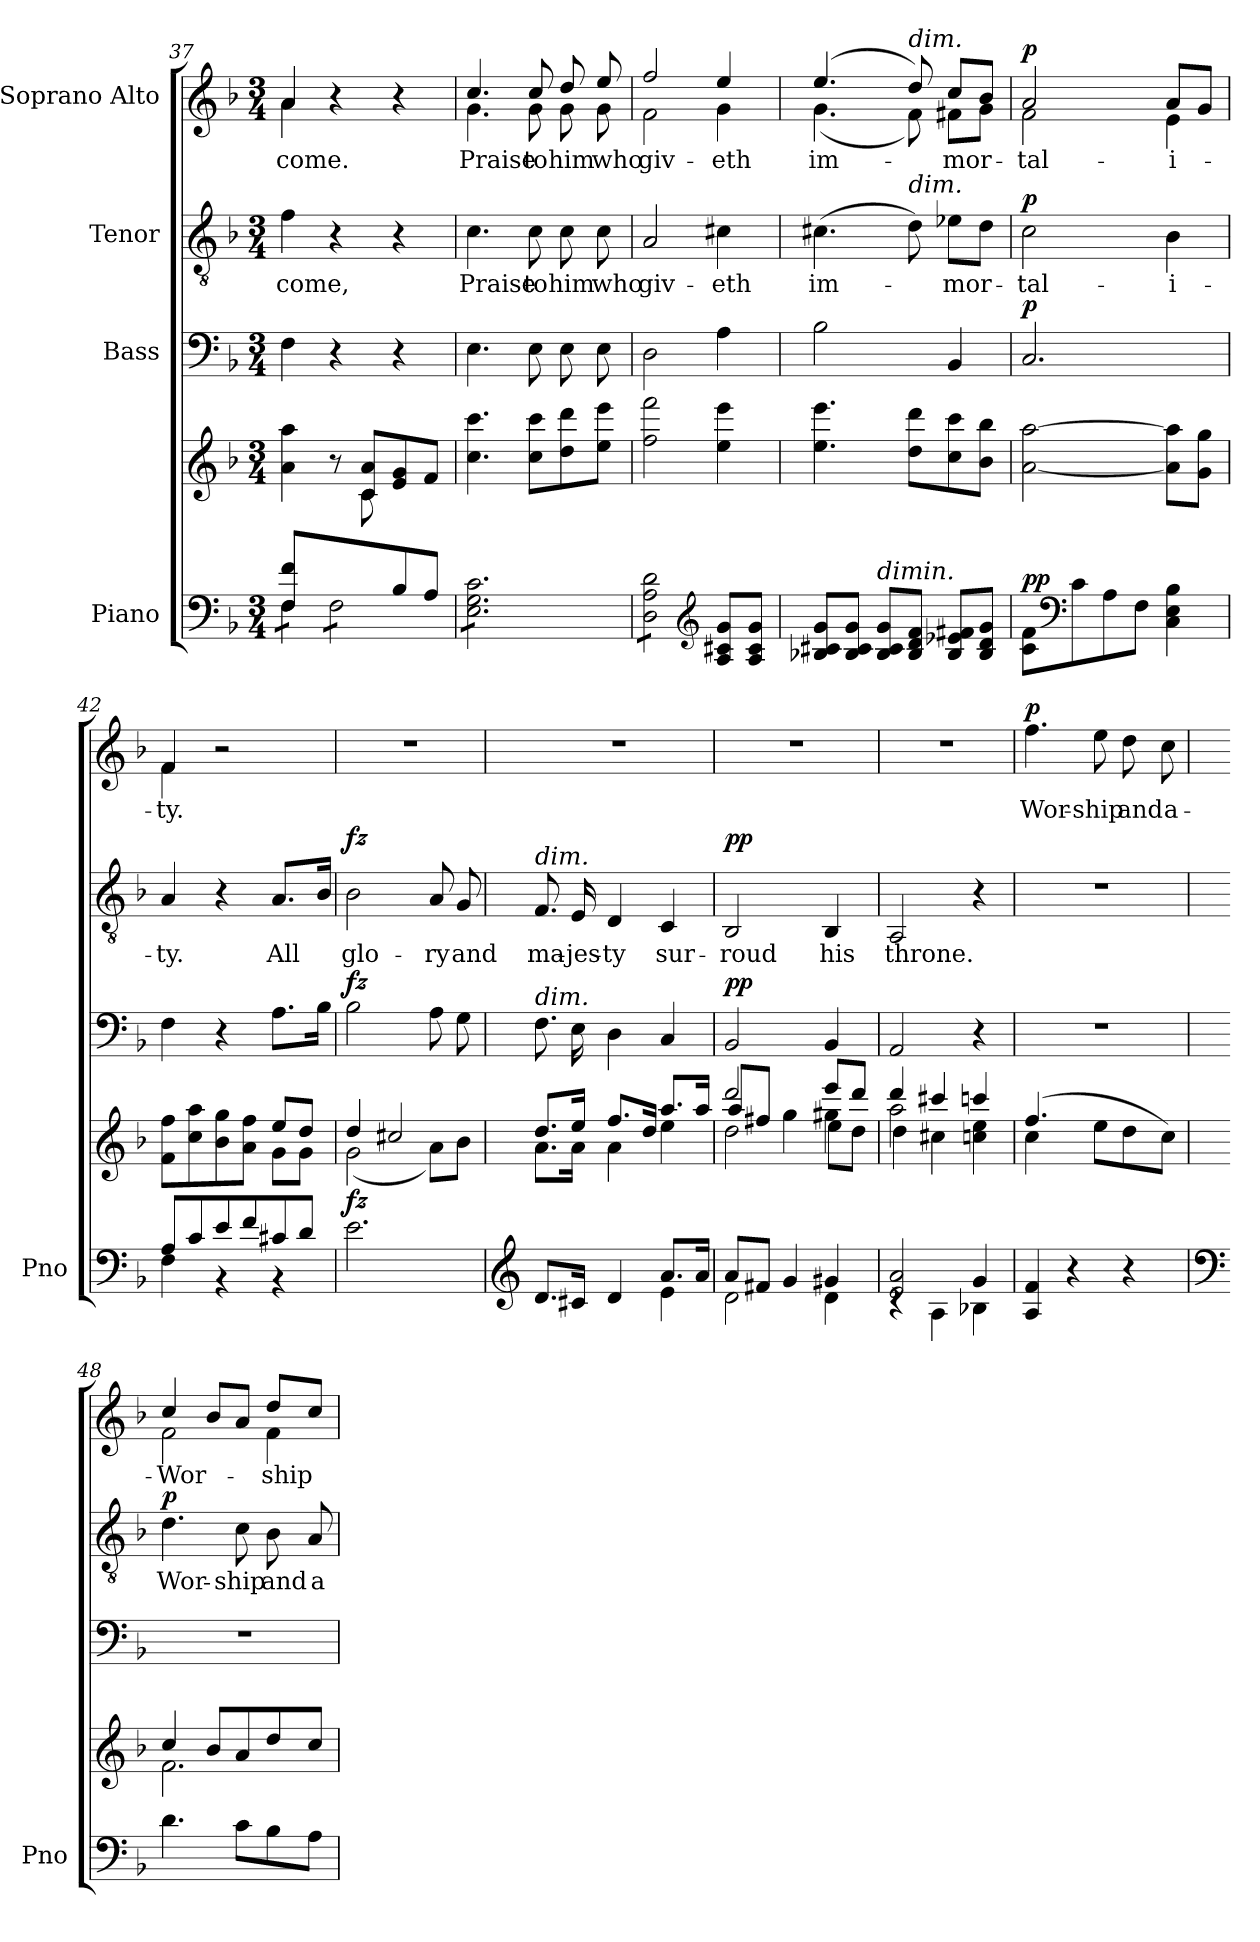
**kern	**kern	**dynam	**kern	**dynam	**kern	**text	**dynam	**kern	**text	**dynam
*part4	*part4	*part4	*part3	*part3	*part2	*part2	*part2	*part1	*part1	*part1
*staff5	*staff4	*staff4/5	*staff3	*staff3	*staff2	*staff2	*staff2	*staff1	*staff1	*staff1
*I"Piano	*	*	*I"Bass	*	*I"Tenor	*	*	*I"Soprano Alto	*	*
*I'Pno	*	*	*	*	*	*	*	*	*	*
*clefF4	*clefG2	*	*clefF4	*	*clefGv2	*	*	*clefG2	*	*
*k[b-]	*k[b-]	*	*k[b-]	*	*k[b-]	*	*	*k[b-]	*	*
*M3/4	*M3/4	*	*M3/4	*	*M3/4	*	*	*M3/4	*	*
=37	=37	=37	=37	=37	=37	=37	=37	=37	=37	=37
*^	*^	*	*	*	*	*	*	*	*	*
!	!	!	!	!	!	!	!	!LO:LY:b	!	!	!LO:LY:b	!
*	*	*	*	*	*	*	*	*	*	*^	*	*
4F/ 4f/	8F\L	4a\ 4aa\	4.ryy	.	4F\	.	4f\	come,	.	4a/	4a\	come.	.
.	8F\J	.	.	.	.	.	.	.	.	.	.	.	.
*tremolo	*	*	*	*	*	*	*	*	*	*	*	*	*
8ryy	8F\L	8r	.	.	4r	.	4r	.	.	4r	4ryy	.	.
8ryy	8F\	8c/ 8a/L	8c\L	.	.	.	.	.	.	.	.	.	.
8B-/	8F\	8e/ 8g/	4ryy	.	4r	.	4r	.	.	4r	4ryy	.	.
8A/J	8F\J	8f/J	.	.	.	.	.	.	.	.	.	.	.
*v	*v	*	*	*	*	*	*	*	*	*	*	*	*
*	*v	*v	*	*	*	*	*	*	*	*	*	*
!!LO:LB:g=z	!!
=38	=38	=38	=38	=38	=38	=38	=38	=38	=38	=38	=38
!	!	!	!	!	!	!LO:LY:b	!	!	!	!LO:LY:b	!
8E\ 8G\ 8c\L	4.cc\ 4.ccc\	.	4.E\	.	4.c\	Praise	.	4.cc/	4.g\	Praise	.
8E\ 8G\ 8c\	.	.	.	.	.	.	.	.	.	.	.
8E\ 8G\ 8c\	.	.	.	.	.	.	.	.	.	.	.
!	!	!	!	!	!	!LO:LY:b	!	!	!	!LO:LY:b	!
8E\ 8G\ 8c\	8cc\ 8ccc\L	.	8E\	.	8c\	to	.	8cc/	8g\	to	.
!	!	!	!	!	!	!LO:LY:b	!	!	!	!LO:LY:b	!
8E\ 8G\ 8c\	8dd\ 8ddd\	.	8E\	.	8c\	him	.	8dd/	8g\	him	.
!	!	!	!	!	!	!LO:LY:b	!	!	!	!LO:LY:b	!
8E\ 8G\ 8c\J	8ee\ 8eee\J	.	8E\	.	8c\	who	.	8ee/	8g\	who	.
=39	=39	=39	=39	=39	=39	=39	=39	=39	=39	=39	=39
!	!	!	!	!	!	!LO:LY:b	!	!	!	!LO:LY:b	!
8D\ 8A\ 8d\L	2ff\ 2fff\	.	2D\	.	2A/	giv-	.	2ff/	2f\	giv-	.
8D\ 8A\ 8d\	.	.	.	.	.	.	.	.	.	.	.
8D\ 8A\ 8d\	.	.	.	.	.	.	.	.	.	.	.
8D\ 8A\ 8d\J	.	.	.	.	.	.	.	.	.	.	.
*Xtremolo	*	*	*	*	*	*	*	*	*	*	*
*clefG2	*	*	*	*	*	*	*	*	*	*	*
!	!	!	!	!	!	!LO:LY:b	!	!	!	!LO:LY:b	!
8A/ 8c#X/ 8g/L	4ee\ 4eee\	.	4A\	.	4c#X\	-eth	.	4ee/	4g\	-eth	.
8A/ 8c#/ 8g/J	.	.	.	.	.	.	.	.	.	.	.
=40	=40	=40	=40	=40	=40	=40	=40	=40	=40	=40	=40
!	!	!	!	!	!	!LO:LY:b	!	!	!	!LO:LY:b	!
8B-X/ 8c#X/ 8g/L	4.ee\ 4.eee\	.	2B-\	.	(4.c#X\	im-	.	(4.ee/	(4.g\	im-	.
8B-/ 8c#/ 8g/J	.	.	.	.	.	.	.	.	.	.	.
!LO:TX:a:i:t=dimin.	!	!	!	!	!	!	!	!	!	!	!
8B-/ 8c#/ 8g/L	.	.	.	.	.	.	.	.	.	.	.
!	!	!	!	!	!	!	!	!LO:TX:a:i:t=dim.	!	!	!
!	!	!	!	!	!LO:TX:a:i:t=dim.	!	!	!	!	!	!
8B-/ 8d/ 8f/J	8dd\ 8ddd\L	.	.	.	8d\)	.	.	8dd/)	8f\)	.	.
!	!	!	!	!	!	!LO:LY:b	!	!	!	!LO:LY:b	!
8B-/ 8e-X/ 8f#X/L	8cc\ 8ccc\	.	4BB-/	.	8e-X\L	-mor-	.	8cc/L	8f#X\L	-mor-	.
8B-/ 8d/ 8g/J	8b-\ 8bb-\J	.	.	.	8d\J	.	.	8b-/J	8g\J	.	.
=41	=41	=41	=41	=41	=41	=41	=41	=41	=41	=41	=41
!	!	!LO:DY:a=2	!	!LO:DY:a	!	!LO:LY:b	!LO:DY:a	!	!	!LO:LY:b	!LO:DY:a
8c\ 8f\L	[2a\ [2aa\	pp	2.C/	p	2c\	-tal-	p	2a/	2f\	-tal-	p
*clefF4	*	*	*	*	*	*	*	*	*	*	*
8c\	.	.	.	.	.	.	.	.	.	.	.
8A\	.	.	.	.	.	.	.	.	.	.	.
8F\J	.	.	.	.	.	.	.	.	.	.	.
!	!	!	!	!	!	!LO:LY:b	!	!	!	!LO:LY:b	!
4C\ 4E\ 4B-\	8a\] 8aa\]L	.	.	.	4B-\	-i-	.	8a/L	4e\	-i-	.
.	8g\ 8gg\J	.	.	.	.	.	.	8g/J	.	.	.
!!LO:LB:g=z	!!
=42	=42	=42	=42	=42	=42	=42	=42	=42	=42	=42	=42
*^	*^	*	*	*	*	*	*	*	*	*	*
!	!	!	!	!	!	!	!	!LO:LY:b	!	!	!	!LO:LY:b	!
8A/L	4F\	8f\ 8ff\L	2ryy	.	4F\	.	4A/	-ty.	.	4f/	4f\	-ty.	.
8c/	.	8cc\ 8aa\	.	.	.	.	.	.	.	.	.	.	.
8e/	4r	8b-\ 8gg\	.	.	4r	.	4r	.	.	2r	2ryy	.	.
8f/	.	8a\ 8ff\J	.	.	.	.	.	.	.	.	.	.	.
!	!	!	!	!	!	!	!	!LO:LY:b	!	!	!	!	!
8c#X/	4r	8ee/L	8g\L	.	8.A\L	.	8.A/L	All	.	.	.	.	.
8d/J	.	8dd/J	8g\J	.	.	.	.	.	.	.	.	.	.
.	.	.	.	.	16B-\Jk	.	16B-/Jk	.	.	.	.	.	.
*v	*v	*	*	*	*	*	*	*	*	*v	*v	*	*
=43	=43	=43	=43	=43	=43	=43	=43	=43	=43	=43	=43
!	!	!	!LO:DY:a=2	!	!LO:DY:a	!	!LO:LY:b	!LO:DY:a	!	!	!
2.e\	4dd/	(2g\	fz	2B-\	fz	2B-\	glo-	fz	2.r	.	.
.	2cc#X/	.	.	.	.	.	.	.	.	.	.
!	!	!	!	!	!	!	!LO:LY:b	!	!	!	!
.	.	8a\L)	.	8A\	.	8A/	-ry	.	.	.	.
!	!	!	!	!	!	!	!LO:LY:b	!	!	!	!
.	.	8b-\J	.	8G\	.	8G/	and	.	.	.	.
=44	=44	=44	=44	=44	=44	=44	=44	=44	=44	=44	=44
*clefG2	*	*	*	*	*	*	*	*	*	*	*
*^	*	*	*	*	*	*	*	*	*	*	*
!	!	!	!	!	!	!	!LO:TX:a:i:t=dim.	!	!	!	!	!
!	!	!	!	!	!LO:TX:a:i:t=dim.	!	!	!	!	!	!	!
!	!	!	!	!	!	!	!	!LO:LY:b	!	!	!	!
8.d/L	2ryy	8.dd/L	8.a\L	.	8.F\	.	8.F/	ma-	.	2.r	.	.
!	!	!	!	!	!	!	!	!LO:LY:b	!	!	!	!
16c#X/Jk	.	16ee/Jk	16a\Jk	.	16E\	.	16E/	-jes-	.	.	.	.
!	!	!	!	!	!	!	!	!LO:LY:b	!	!	!	!
4d/	.	8.ff/L	4a\	.	4D\	.	4D/	-ty	.	.	.	.
.	.	16dd/Jk	.	.	.	.	.	.	.	.	.	.
!	!	!	!	!	!	!	!	!LO:LY:b	!	!	!	!
8.a/L	4e\	8.aa/L	4ee\	.	4C/	.	4C/	sur-	.	.	.	.
16a/Jk	.	16aa/Jk	.	.	.	.	.	.	.	.	.	.
=45	=45	=45	=45	=45	=45	=45	=45	=45	=45	=45	=45	=45
*	*	*	*^	*	*	*	*	*	*	*	*	*
!	!	!	!	!	!	!	!LO:DY:a	!	!LO:LY:b	!LO:DY:a	!	!	!
8a/L	2d\	2ddd/	8aa\L	2dd\	.	2BB-/	pp	2BB-/	-roud	pp	2.r	.	.
8f#X/J	.	.	8ff#X/J	.	.	.	.	.	.	.	.	.	.
4g/	.	.	4gg\	.	.	.	.	.	.	.	.	.	.
!	!	!	!	!	!	!	!	!	!LO:LY:b	!	!	!	!
4g#X/	4d\	8eee/L	4gg#X\	8ee\L	.	4BB-/	.	4BB-/	his	.	.	.	.
.	.	8ddd/J	.	8dd\J	.	.	.	.	.	.	.	.	.
=46	=46	=46	=46	=46	=46	=46	=46	=46	=46	=46	=46	=46	=46
!	!	!	!	!	!	!	!	!	!LO:LY:b	!	!	!	!
2e/ 2a/	4rc	4ddd/	2aa\	4dd\	.	2AA/	.	2AA/	throne.	.	2.r	.	.
.	4A\	4ccc#X/	.	4cc#X\	.	.	.	.	.	.	.	.	.
4g/	4B-X\	4cccn/	4ryy	4ccn\ 4ee\	.	4r	.	4r	.	.	.	.	.
!!LO:PB:g=z
=47	=47	=47	=47	=47	=47	=47	=47	=47	=47	=47	=47	=47	=47
!	!	!	!	!	!	!	!	!	!	!	!	!LO:LY:b	!LO:DY:a
*v	*v	*	*	*	*	*	*	*	*	*	*	*	*
*	*	*v	*v	*	*	*	*	*	*	*	*	*
4A/ 4f/	(4.ff/	4cc\	.	2.r	.	2.r	.	.	4.ff\	Wor-	p
4r	.	2ryy	.	.	.	.	.	.	.	.	.
!	!	!	!	!	!	!	!	!	!	!LO:LY:b	!
.	8ee\L	.	.	.	.	.	.	.	8ee\	-ship	.
!	!	!	!	!	!	!	!	!	!	!LO:LY:b	!
4r	8dd\	.	.	.	.	.	.	.	8dd\	and	.
!	!	!	!	!	!	!	!	!	!	!LO:LY:b	!
.	8cc\J)	.	.	.	.	.	.	.	8cc\	a-	.
=48	=48	=48	=48	=48	=48	=48	=48	=48	=48	=48	=48
*clefF4	*	*	*	*	*	*	*	*	*	*	*
!	!	!	!	!	!	!	!LO:LY:b	!	!	!LO:LY:b	!
*	*	*	*	*	*	*	*	*	*^	*	*
!	!	!	!	!	!	!	!	!LO:DY:a	!	!	!LO:LY:b	!
4.d\	4cc/	2.f\	.	2.r	.	4.d\	Wor-	p	4cc/	2f\	Wor-	.
.	8b-/L	.	.	.	.	.	.	.	8b-/L	.	.	.
!	!	!	!	!	!	!	!LO:LY:b	!	!	!	!	!
8c\L	8a/	.	.	.	.	8c\	-ship	.	8a/J	.	.	.
!	!	!	!	!	!	!	!LO:LY:b	!	!	!	!LO:LY:b	!
!	!	!	!	!	!	!	!	!	!	!	!LO:LY:b	!
8B-\	8dd/	.	.	.	.	8B-\	and	.	8dd/L	4f\	-ship	.
!	!	!	!	!	!	!	!LO:LY:b	!	!	!	!	!
8A\J	8cc/J	.	.	.	.	8A/	a-	.	8cc/J	.	.	.
*	*v	*v	*	*	*	*	*	*	*v	*v	*	*
=	=	=	=	=	=	=	=	=	=	=
*-	*-	*-	*-	*-	*-	*-	*-	*-	*-	*-
